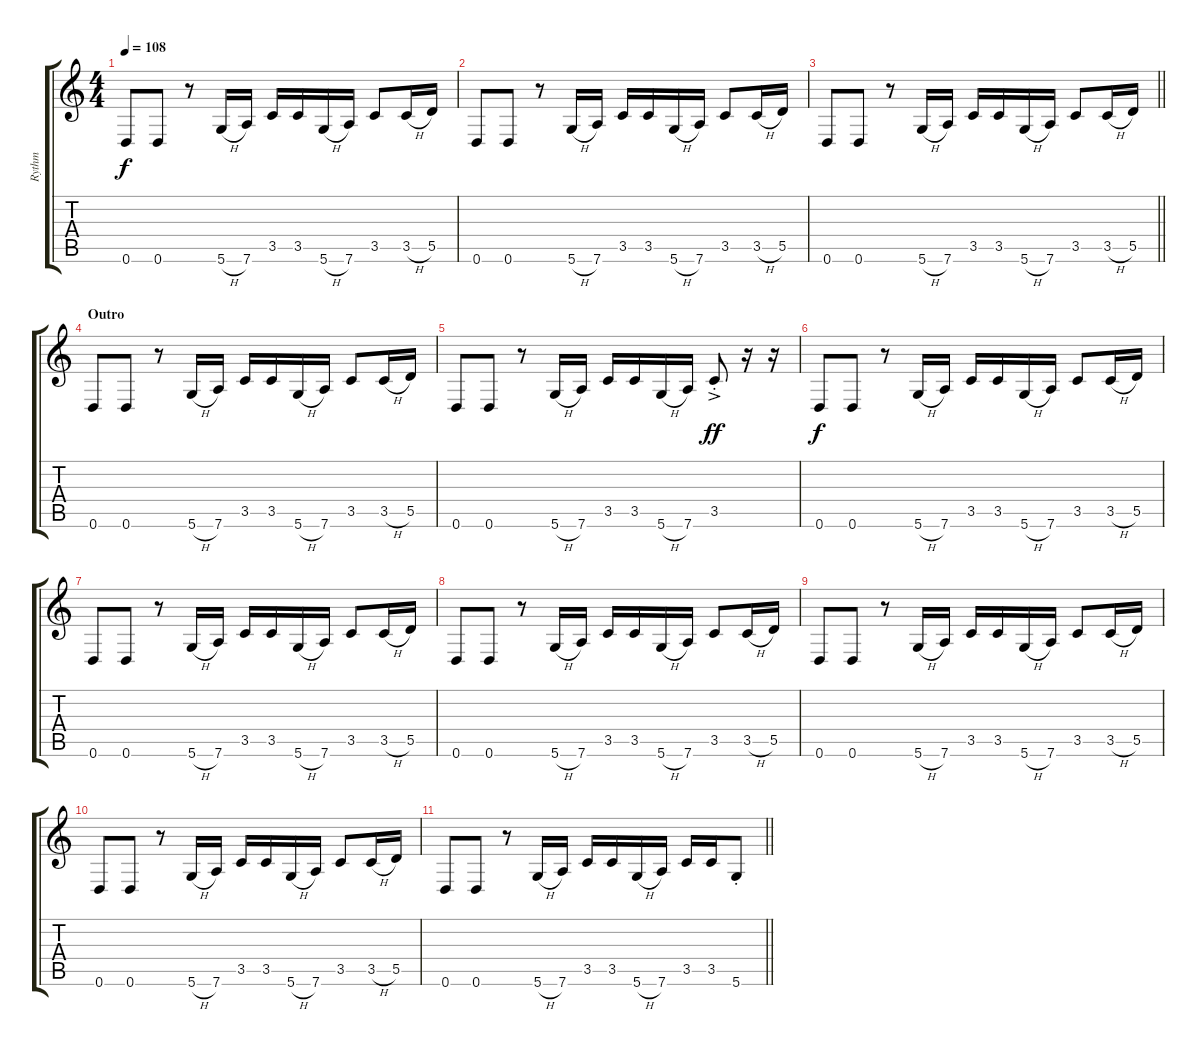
\track ("Rythm" "Rythm") {instrument distortionguitar}
\staff {score tabs}
\tuning (E4 B3 G3 D3 A2 D2) {hide}
\ts (4 4)
\tempo 108
\clef g2
\ks c
0.6.8{dy f} 0.6.8 r.8 5.6{h}.16 7.6.16 3.5.16 3.5.16 5.6{h}.16 7.6.16 3.5.8 3.5{h}.16 5.5.16 |
0.6.8 0.6.8 r.8 5.6{h}.16 7.6.16 3.5.16 3.5.16 5.6{h}.16 7.6.16 3.5.8 3.5{h}.16 5.5.16 |
\barLineRight lightlight
0.6.8 0.6.8 r.8 5.6{h}.16 7.6.16 3.5.16 3.5.16 5.6{h}.16 7.6.16 3.5.8 3.5{h}.16 5.5.16 |
\section ("" "Outro")
0.6.8 0.6.8 r.8 5.6{h}.16 7.6.16 3.5.16 3.5.16 5.6{h}.16 7.6.16 3.5.8 3.5{h}.16 5.5.16 |
0.6.8 0.6.8 r.8 5.6{h}.16 7.6.16 3.5.16 3.5.16 5.6{h}.16 7.6.16 3.5{ac st}.8{dy ff} r.16 r.16 |
0.6.8{dy f} 0.6.8 r.8 5.6{h}.16 7.6.16 3.5.16 3.5.16 5.6{h}.16 7.6.16 3.5.8 3.5{h}.16 5.5.16 |
0.6.8 0.6.8 r.8 5.6{h}.16 7.6.16 3.5.16 3.5.16 5.6{h}.16 7.6.16 3.5.8 3.5{h}.16 5.5.16 |
0.6.8 0.6.8 r.8 5.6{h}.16 7.6.16 3.5.16 3.5.16 5.6{h}.16 7.6.16 3.5.8 3.5{h}.16 5.5.16 |
0.6.8 0.6.8 r.8 5.6{h}.16 7.6.16 3.5.16 3.5.16 5.6{h}.16 7.6.16 3.5.8 3.5{h}.16 5.5.16 |
0.6.8 0.6.8 r.8 5.6{h}.16 7.6.16 3.5.16 3.5.16 5.6{h}.16 7.6.16 3.5.8 3.5{h}.16 5.5.16 |
\barLineRight lightlight
0.6.8 0.6.8 r.8 5.6{h}.16 7.6.16 3.5.16 3.5.16 5.6{h}.16 7.6.16 3.5.16 3.5.16 5.6{st}.8
